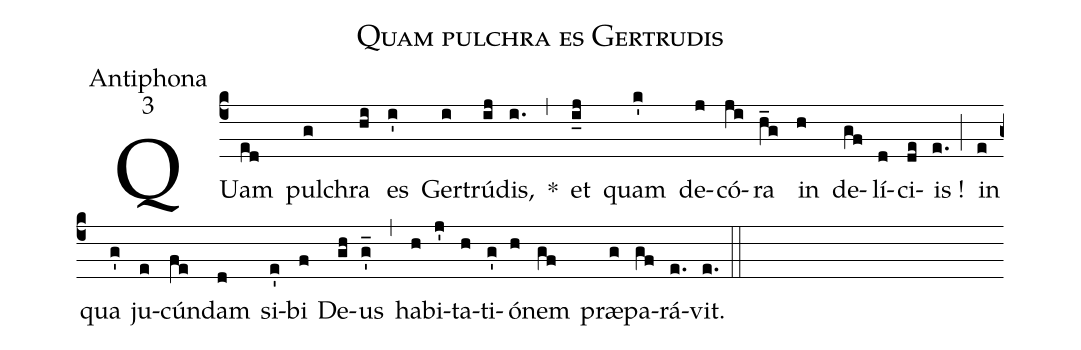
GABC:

name:Quam pulchra es Gertrudis;
office-part:Antiphona;
mode:3;
%%
(c4)QUam(ed) pul(g)chra(hi) es(i') Ger(i)trú(ij)dis,(i.) *(,) et(i_j) quam(k') de(j)có(ji)ra(h_g) in(h) de(gf)lí(d)ci(de)is !(e.) (;) in(e) qua(g') ju(e)cún(fe)dam(d) si(e')bi(f) De(gh)us(g'_) (,) ha(h)bi(j')ta(h)ti(g')ó(h)nem(gf) præ(g)pa(gf)rá(e.)vit.(e.) (::)
